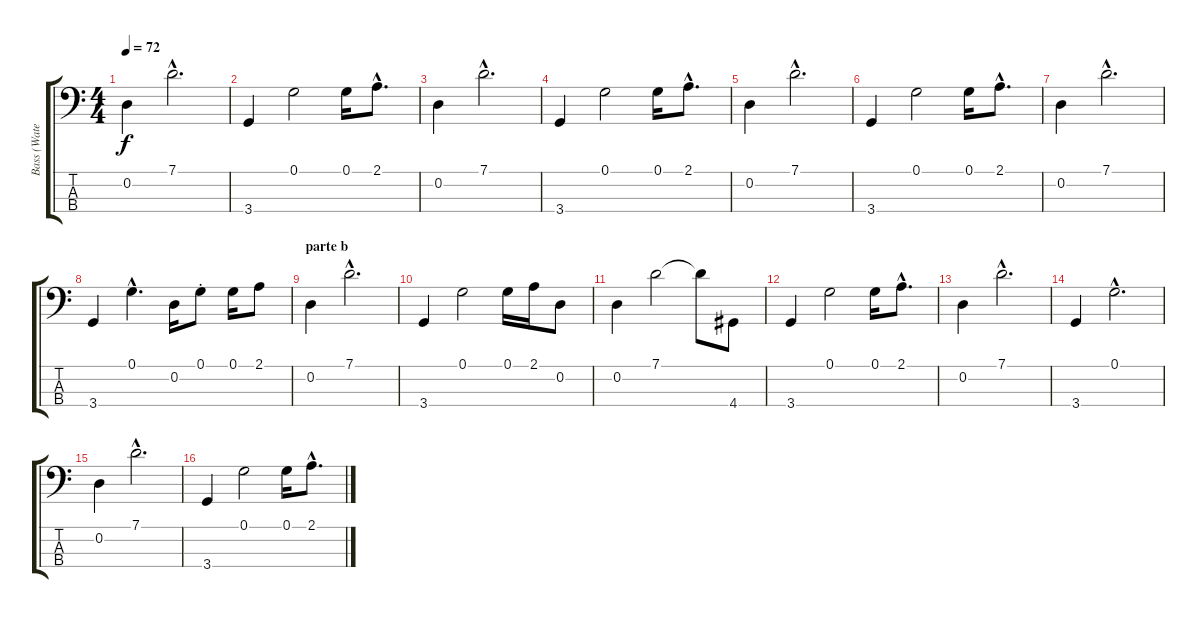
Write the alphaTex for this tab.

\track ("Bass (Waters)" "Bass (Wate") {instrument electricbasspick}
\staff {score tabs}
\tuning (G2 D2 A1 E1) {hide}
\ts (4 4)
\tempo 72
\clef f4
\ks c
0.2.4{dy f} 7.1{hac}.2{d} |
3.4.4 0.1.2 0.1.16 2.1{hac}.8{d} |
0.2.4 7.1{hac}.2{d} |
3.4.4 0.1.2 0.1.16 2.1{hac}.8{d} |
0.2.4 7.1{hac}.2{d} |
3.4.4 0.1.2 0.1.16 2.1{hac}.8{d} |
0.2.4 7.1{hac}.2{d} |
3.4.4 0.1{hac}.4{d} 0.2.16 0.1{st}.8 0.1.16 2.1.8 |
\section ("" "parte b")
0.2.4 7.1{hac}.2{d} |
3.4.4 0.1.2 0.1.16 2.1.16 0.2.8 |
0.2.4 7.1.2 7.1{t}.8 4.4.8 |
3.4.4 0.1.2 0.1.16 2.1{hac}.8{d} |
0.2.4 7.1{hac}.2{d} |
3.4.4 0.1{hac}.2{d} |
0.2.4 7.1{hac}.2{d} |
3.4.4 0.1.2 0.1.16 2.1{hac}.8{d}
